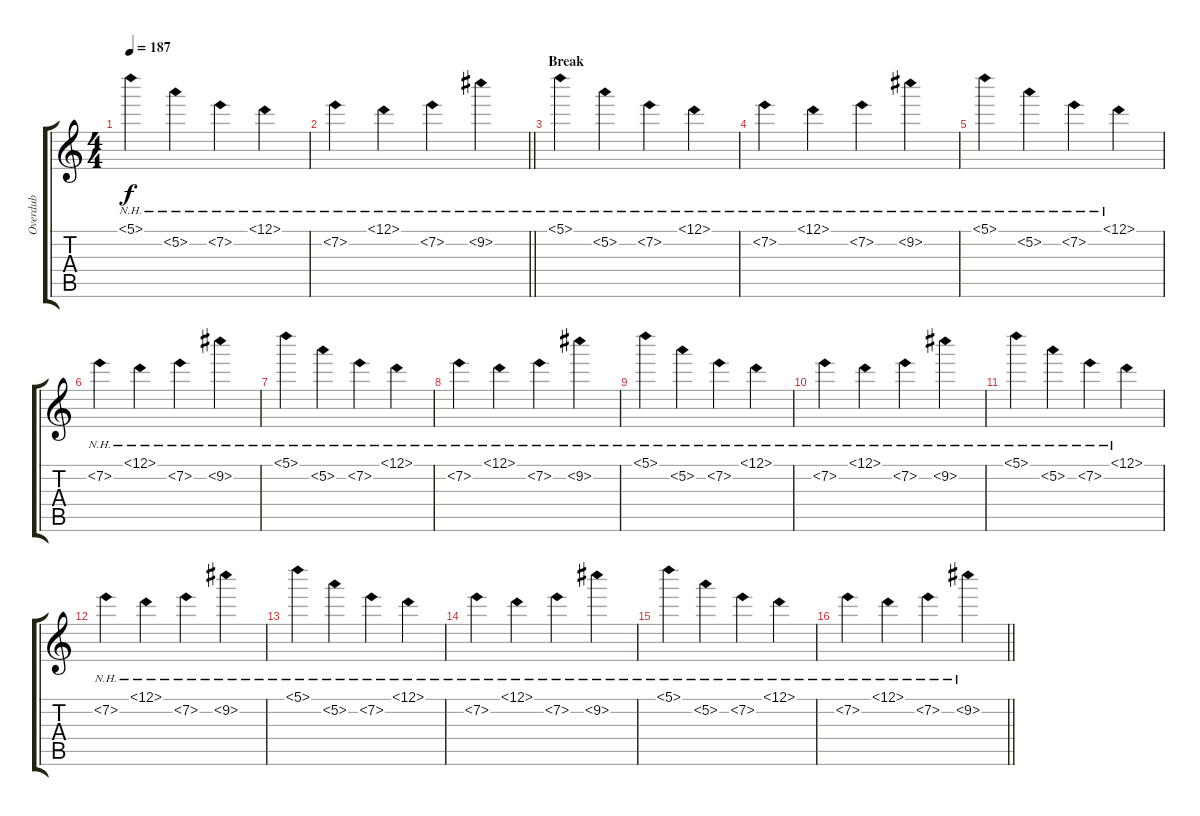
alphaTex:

\track ("Overdub" "Overdub") {instrument overdrivenguitar}
\staff {score tabs}
\tuning (D4 A3 F3 C3 G2 D2) {hide}
\ts (4 4)
\tempo 187
\clef g2
\ks c
5.1{nh}.4{dy f} 5.2{nh}.4 7.2{nh}.4 12.1{nh}.4 |
\barLineRight lightlight
7.2{nh}.4 12.1{nh}.4 7.2{nh}.4 9.2{nh}.4 |
\section ("" "Break")
5.1{nh}.4 5.2{nh}.4 7.2{nh}.4 12.1{nh}.4 |
7.2{nh}.4 12.1{nh}.4 7.2{nh}.4 9.2{nh}.4 |
5.1{nh}.4 5.2{nh}.4 7.2{nh}.4 12.1{nh}.4 |
7.2{nh}.4 12.1{nh}.4 7.2{nh}.4 9.2{nh}.4 |
5.1{nh}.4 5.2{nh}.4 7.2{nh}.4 12.1{nh}.4 |
7.2{nh}.4 12.1{nh}.4 7.2{nh}.4 9.2{nh}.4 |
5.1{nh}.4 5.2{nh}.4 7.2{nh}.4 12.1{nh}.4 |
7.2{nh}.4 12.1{nh}.4 7.2{nh}.4 9.2{nh}.4 |
5.1{nh}.4 5.2{nh}.4 7.2{nh}.4 12.1{nh}.4 |
7.2{nh}.4 12.1{nh}.4 7.2{nh}.4 9.2{nh}.4 |
5.1{nh}.4 5.2{nh}.4 7.2{nh}.4 12.1{nh}.4 |
7.2{nh}.4 12.1{nh}.4 7.2{nh}.4 9.2{nh}.4 |
5.1{nh}.4 5.2{nh}.4 7.2{nh}.4 12.1{nh}.4 |
\barLineRight lightlight
7.2{nh}.4 12.1{nh}.4 7.2{nh}.4 9.2{nh}.4
